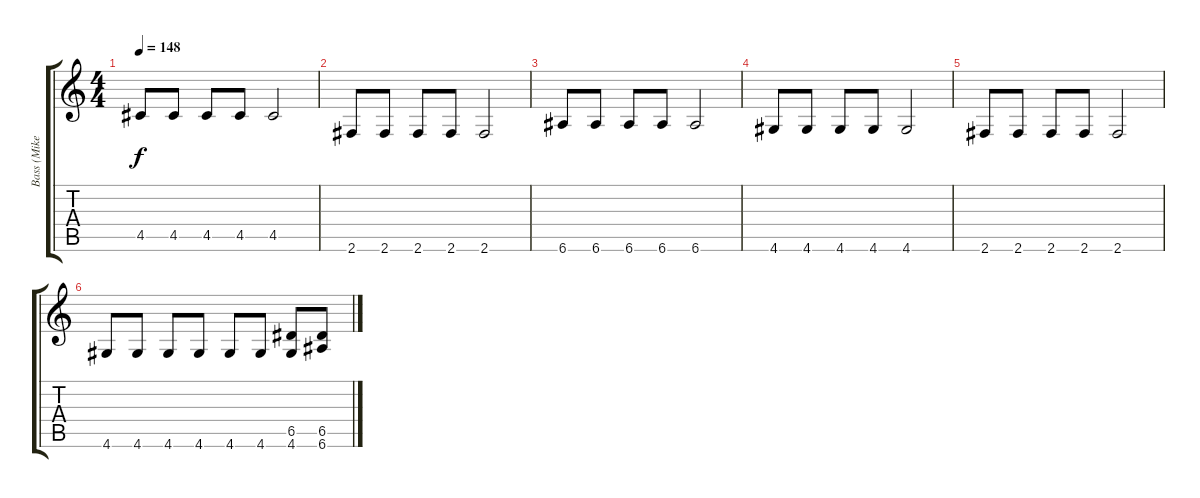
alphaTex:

\track ("Bass (Mike Dirnt)" "Bass (Mike") {instrument electricbasspick}
\staff {score tabs}
\tuning (E4 B3 G3 D3 A2 E2) {hide}
\ts (4 4)
\tempo 148
\clef g2
\ks c
4.5.8{dy f} 4.5.8 4.5.8 4.5.8 4.5.2 |
2.6.8 2.6.8 2.6.8 2.6.8 2.6.2 |
6.6.8 6.6.8 6.6.8 6.6.8 6.6.2 |
4.6.8 4.6.8 4.6.8 4.6.8 4.6.2 |
2.6.8 2.6.8 2.6.8 2.6.8 2.6.2 |
4.6.8 4.6.8 4.6.8 4.6.8 4.6.8 4.6.8 (6.5 4.6).8 (6.5 6.6).8
